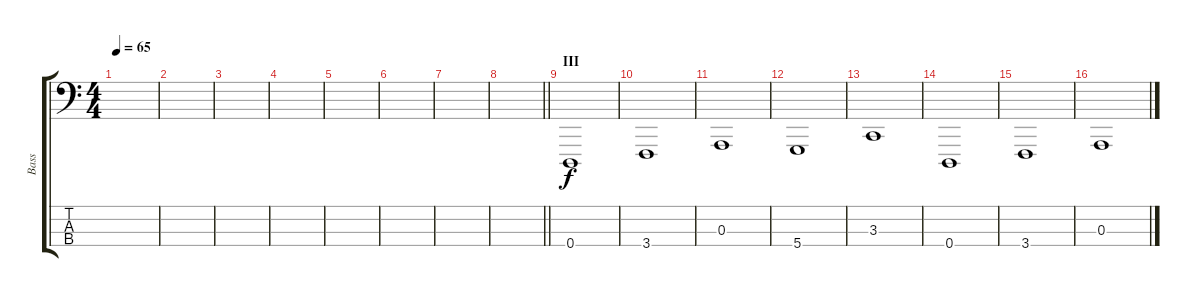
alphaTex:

\track ("Bass" "Bass") {instrument lead2sawtooth}
\staff {score tabs}
\tuning (G2 D2 A1 D1) {hide}
\ts (4 4)
\tempo 65
\clef f4
\ks c
|
|
|
|
|
|
|
\barLineRight lightlight
|
\section ("" "III")
0.4.1 |
3.4.1 |
0.3.1 |
5.4.1 |
3.3.1 |
0.4.1 |
3.4.1 |
0.3.1
